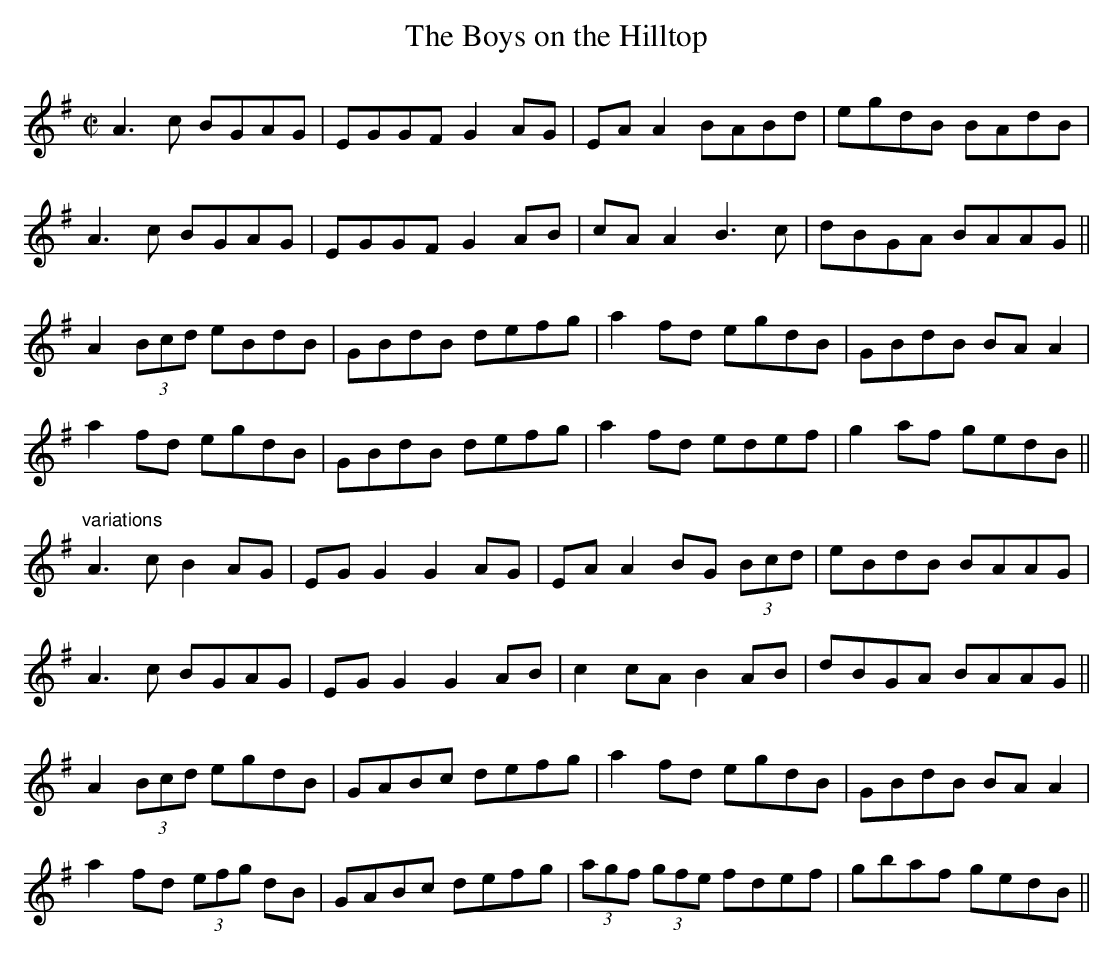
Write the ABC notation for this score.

X:1
T:Boys on the Hilltop, The
M:C|
K:Ador
A3c BGAG|EGGF G2AG|EAA2 BABd|egdB BAdB|
A3c BGAG|EGGF G2AB|cAA2 B3c|dBGA BAAG||
A2 (3Bcd eBdB|GBdB defg|a2fd egdB|GBdB BAA2|
a2fd egdB|GBdB defg|a2fd edef|g2af gedB||
"variations"
A3c B2AG|EGG2 G2AG|EAA2 BG (3Bcd|eBdB BAAG|
A3c BGAG|EGG2 G2AB|c2cA B2AB|dBGA BAAG||
A2 (3Bcd egdB|GABc defg|a2fd egdB|GBdB BAA2|
a2fd (3efg dB|GABc defg|(3agf (3gfe fdef|gbaf gedB||
